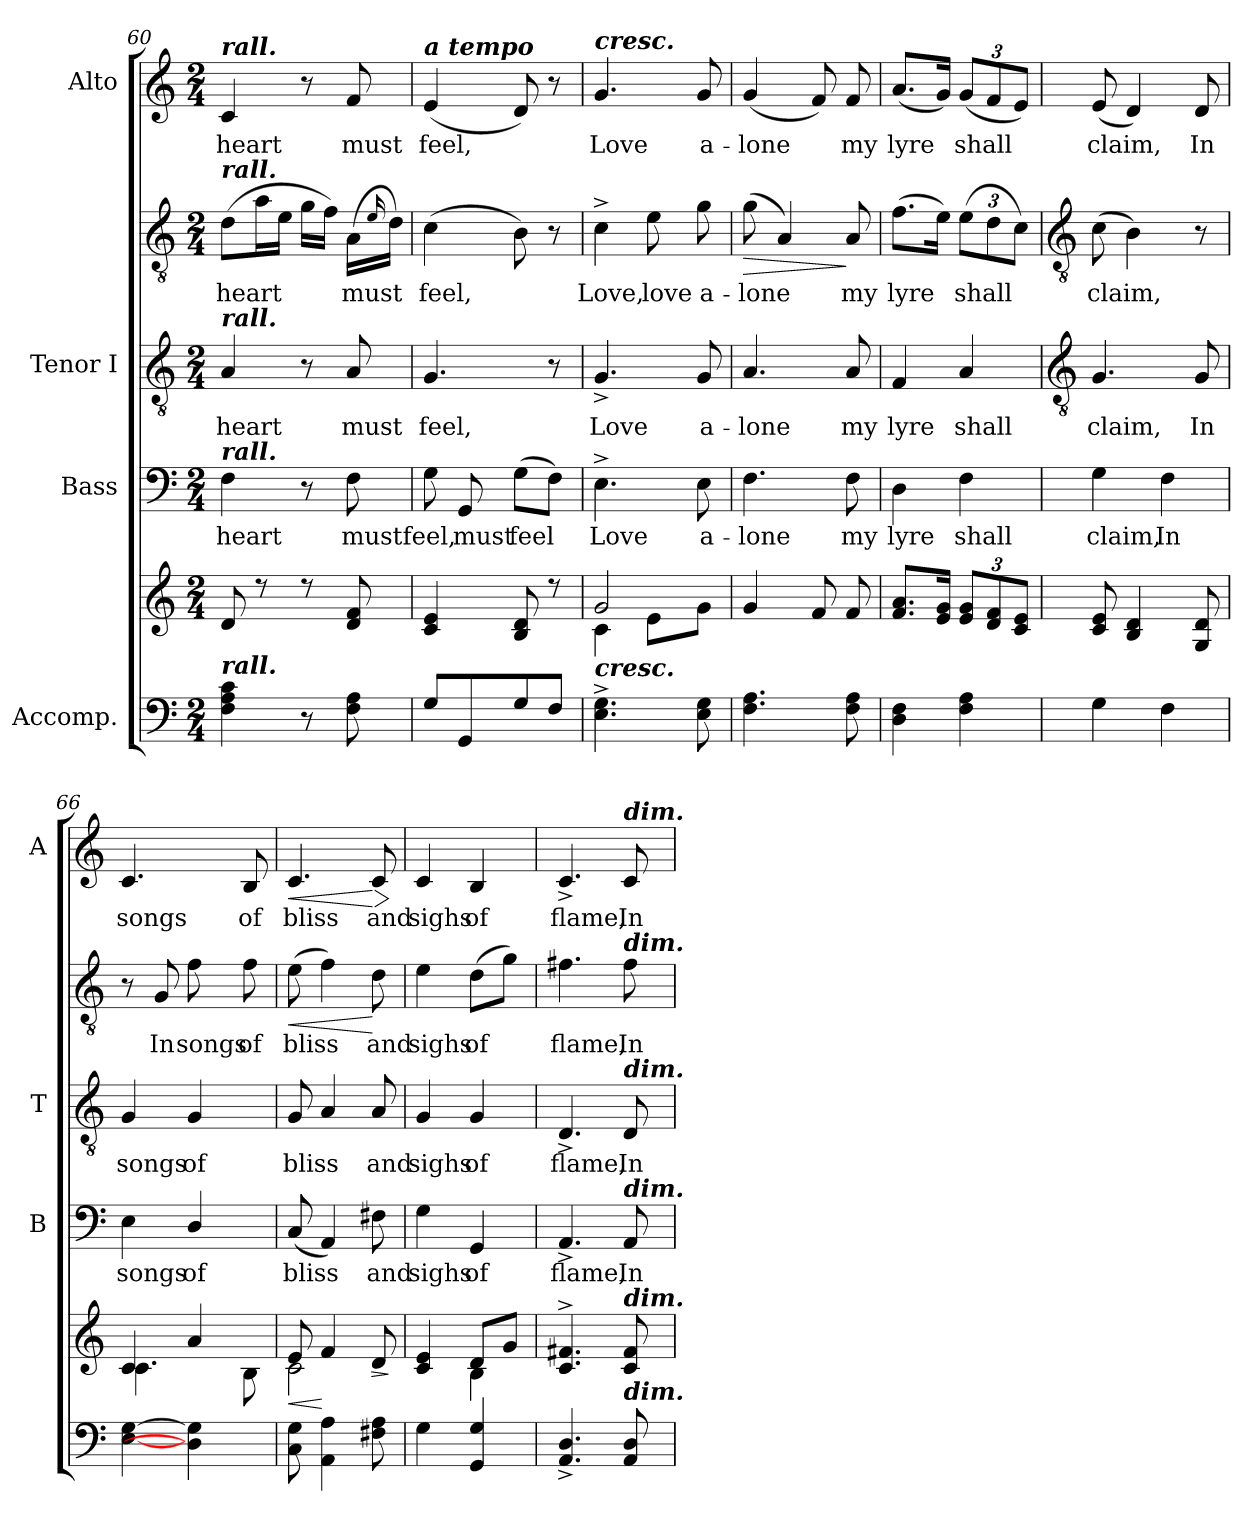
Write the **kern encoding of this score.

**kern	**kern	**dynam	**kern	**text	**kern	**text	**kern	**text	**dynam	**kern	**text	**dynam
*part4	*part4	*part4	*part3	*part3	*part2	*part2	*part2	*part2	*part2	*part1	*part1	*part1
*staff6	*staff5	*staff5/6	*staff4	*staff4	*staff3	*staff3	*staff2	*staff2	*staff2/3	*staff1	*staff1	*staff1
*I"Accomp.	*	*	*I"Bass	*	*I"Tenor I	*	*	*	*	*I"Alto	*	*
*	*	*	*I'B	*	*I'T	*	*	*	*	*I'A	*	*
!!LO:LB:g=z
*clefF4	*clefG2	*	*clefF4	*	*clefGv2	*	*clefGv2	*	*	*clefG2	*	*
*k[]	*k[]	*	*k[]	*	*k[]	*	*k[]	*	*	*k[]	*	*
*C:	*C:	*	*C:	*	*C:	*	*C:	*	*	*C:	*	*
*M2/4	*M2/4	*	*M2/4	*	*M2/4	*	*M2/4	*	*	*M2/4	*	*
=60	=60	=60	=60	=60	=60	=60	=60	=60	=60	=60	=60	=60
*	*^	*	*	*	*	*	*	*	*	*	*	*
!	!	!	!	!	!	!	!	!	!	!	!LO:TX:a:Bi:t=rall.	!	!
!	!	!	!	!	!	!	!	!LO:TX:a:Bi:t=rall.	!	!	!	!	!
!	!	!	!	!	!	!LO:TX:a:Bi:t=rall.	!	!	!	!	!	!	!
!	!	!	!	!LO:TX:a:Bi:t=rall.	!	!	!	!	!	!	!	!	!
!LO:TX:a:Bi:t=rall.	!	!	!	!	!	!	!	!	!	!	!	!	!
!	!	!LO:N:vis=1	!	!	!LO:LY:b	!	!LO:LY:b	!	!LO:LY:b	!	!	!LO:LY:b	!
4F 4A 4c	8d	2ryy	.	4F	heart	4A	heart	(>8dL	heart	.	4c	heart	.
.	8r	.	.	.	.	.	.	16aL	.	.	.	.	.
.	.	.	.	.	.	.	.	16eJJ	.	.	.	.	.
8r	8r	.	.	8r	.	8r	.	16gLL	.	.	8r	.	.
.	.	.	.	.	.	.	.	16fJJ)	.	.	.	.	.
!	!	!	!	!	!LO:LY:b	!	!LO:LY:b	!	!LO:LY:b	!	!	!LO:LY:b	!
8F 8A	8d 8f	.	.	8F	must	8A	must	(<16ALL	must	.	8f	must	.
.	.	.	.	.	.	.	.	16qqe/	.	.	.	.	.
.	.	.	.	.	.	.	.	16dJJ)	.	.	.	.	.
=61	=61	=61	=61	=61	=61	=61	=61	=61	=61	=61	=61	=61	=61
!	!	!	!	!	!	!	!	!	!	!	!LO:TX:a:Bi:t=a tempo	!	!
!	!	!LO:N:vis=1	!	!	!LO:LY:b	!	!LO:LY:b	!	!LO:LY:b	!	!	!LO:LY:b	!
8GL	4c 4e	2ryy	.	8G	feel,	4.G	feel,	(>4c	feel,	.	(<4e	feel,	.
!	!	!	!	!	!LO:LY:b	!	!	!	!	!	!	!	!
8GG	.	.	.	8GG	must	.	.	.	.	.	.	.	.
!	!	!	!	!	!LO:LY:b	!	!	!	!	!	!	!	!
8G	8B 8d	.	.	(>8GL	feel	.	.	8B)	.	.	8d)	.	.
8FJ	8r	.	.	8FJ)	.	8r	.	8r	.	.	8r	.	.
=62	=62	=62	=62	=62	=62	=62	=62	=62	=62	=62	=62	=62	=62
!	!	!	!	!	!	!	!	!	!	!	!LO:TX:a:Bi:t=cresc.	!	!
!	!LO:TX:b:Bi:t=cresc.	!	!	!	!	!	!	!	!	!	!	!	!
!	!	!	!	!	!LO:LY:b	!	!LO:LY:b	!	!LO:LY:b	!	!	!LO:LY:b	!
4.E^ 4.G^	2g	4c\	.	4.E^	Love	4.G^	-Love	4c^	Love,	.	4.g	Love	.
!	!	!	!	!	!	!	!	!	!LO:LY:b	!	!	!	!
.	.	8e\L	.	.	.	.	.	8e	love	.	.	.	.
!	!	!	!	!	!LO:LY:b	!	!LO:LY:b	!	!LO:LY:b	!	!	!LO:LY:b	!
8E 8G	.	8g\J	.	8E	a-	8G	a-	8g	a-	.	8g	a-	.
=63	=63	=63	=63	=63	=63	=63	=63	=63	=63	=63	=63	=63	=63
!	!	!	!	!	!LO:LY:b	!	!LO:LY:b	!	!LO:LY:b	!LO:HP:b	!	!LO:LY:b	!
4.F 4.A	4g	2ryy	.	4.F	-lone	4.A	lone	(8g	-lone	>	(<4g	-lone	.
.	.	.	.	.	.	.	.	4A)	.	.	.	.	.
.	8f	.	.	.	.	.	.	.	.	.	8f)	.	.
!	!	!	!	!	!LO:LY:b	!	!LO:LY:b	!	!LO:LY:b	!	!	!LO:LY:b	!
8F 8A	8f	.	.	8F	my	8A	my	8A	my	]	8f	my	.
=64	=64	=64	=64	=64	=64	=64	=64	=64	=64	=64	=64	=64	=64
!	!	!	!	!	!LO:LY:b	!	!LO:LY:b	!	!LO:LY:b	!	!	!LO:LY:b	!
4D 4F	8.f 8.aL	2ryy	.	4D	lyre	4F	lyre	(>8.fL	lyre	.	(<8.aL	lyre	.
.	16e 16gJ	.	.	.	.	.	.	16eJ)	.	.	16gJ)	.	.
!	!	!	!	!	!LO:LY:b	!	!LO:LY:b	!	!LO:LY:b	!	!	!LO:LY:b	!
4F 4A	12e 12gL	.	.	4F	shall	4A	shall	(>12eL	shall	.	(<12gL	shall	.
.	12d 12f	.	.	.	.	.	.	12d	.	.	12f	.	.
.	12c 12eJ	.	.	.	.	.	.	12cJ)	.	.	12eJ)	.	.
!!LO:LB:g=z
=65	=65	=65	=65	=65	=65	=65	=65	=65	=65	=65	=65	=65	=65
*	*	*	*	*	*	*clefGv2	*	*clefGv2	*	*	*	*	*
!	!	!	!	!	!LO:LY:b	!	!LO:LY:b	!	!LO:LY:b	!	!	!LO:LY:b	!
4G	8c 8e	2ryy	.	4G	claim,	4.G	claim,	(>8c	claim,	.	(<8e	claim,	.
.	4B 4d	.	.	.	.	.	.	4B)	.	.	4d)	.	.
!	!	!	!	!	!LO:LY:b	!	!	!	!	!	!	!	!
4F	.	.	.	4F	In	.	.	.	.	.	.	.	.
!	!	!	!	!	!	!	!LO:LY:b	!	!	!	!	!LO:LY:b	!
.	8G 8d	.	.	.	.	8G	In	8r	.	.	8d	In	.
=66	=66	=66	=66	=66	=66	=66	=66	=66	=66	=66	=66	=66	=66
!	!	!	!	!	!LO:LY:b	!	!LO:LY:b	!	!	!	!	!LO:LY:b	!
[4E [4G	4c	4.c\	.	4E	songs	4G	songs	8r	.	.	4.c	songs	.
!	!	!	!	!	!	!	!	!	!LO:LY:b	!	!	!	!
.	.	.	.	.	.	.	.	8G	In	.	.	.	.
!	!	!	!	!	!LO:LY:b	!	!LO:LY:b	!	!LO:LY:b	!	!	!	!
4D\] 4G\]	4a	.	.	4D/	of	4G	of	8f	songs	.	.	.	.
!	!	!	!	!	!	!	!	!	!LO:LY:b	!	!	!LO:LY:b	!
.	.	8B\	.	.	.	.	.	8f	of	.	8B	of	.
=67	=67	=67	=67	=67	=67	=67	=67	=67	=67	=67	=67	=67	=67
!	!	!	!LO:HP:b	!	!LO:LY:b	!	!LO:LY:b	!	!LO:LY:b	!LO:HP:b	!	!LO:LY:b	!LO:HP:b
8C 8G	8e	2c\	<	(<8C	bliss	8G	bliss	(>8e	bliss	<	4.c	bliss	<
4AA 4A	4f	.	[	4AA)	.	4A	.	4f)	.	.	.	.	.
!	!	!	!LO:HP:b	!	!LO:LY:b	!	!LO:LY:b	!	!LO:LY:b	!	!	!LO:LY:b	!LO:HP:n=1:b
8F#X 8A	8d	.	>	8F#X	and	8A	and	8d	and	[	8c	and	[ >
*	*v	*v	*	*	*	*	*	*	*	*	*	*	*
.	.	]	.	.	.	.	.	.	.	.	.	]
=68	=68	=68	=68	=68	=68	=68	=68	=68	=68	=68	=68	=68
*	*^	*	*	*	*	*	*	*	*	*	*	*
!	!	!	!	!	!LO:LY:b	!	!LO:LY:b	!	!LO:LY:b	!	!	!LO:LY:b	!
4G	4c 4e	4ryy	.	4G	sighs	4G	sighs	4e	sighs	.	4c	sighs	.
!	!	!	!	!	!LO:LY:b	!	!LO:LY:b	!	!LO:LY:b	!	!	!LO:LY:b	!
4GG 4G	8dL	4B\	.	4GG	of	4G	of	(>8dL	of	.	4B	of	.
.	8gJ	.	.	.	.	.	.	8gJ)	.	.	.	.	.
=69	=69	=69	=69	=69	=69	=69	=69	=69	=69	=69	=69	=69	=69
!	!	!	!	!	!LO:LY:b	!	!LO:LY:b	!	!LO:LY:b	!	!	!LO:LY:b	!
4.AA/^ 4.D/^	4.c^ 4.f#X^	2ryy	.	4.AA^	flame,	4.D^	flame,	4.f#X	flame,	.	4.c^	flame,	.
!	!	!	!	!	!	!	!	!	!	!	!LO:TX:a:Bi:t=dim.	!	!
!	!	!	!	!	!	!	!	!LO:TX:a:Bi:t=dim.	!	!	!	!	!
!	!	!	!	!	!	!LO:TX:a:Bi:t=dim.	!	!	!	!	!	!	!
!	!	!	!	!LO:TX:a:Bi:t=dim.	!	!	!	!	!	!	!	!	!
!	!LO:TX:a:Bi:t=dim.	!	!	!	!	!	!	!	!	!	!	!	!
!LO:TX:a:Bi:t=dim.	!	!	!	!	!	!	!	!	!	!	!	!	!
!	!	!	!	!	!LO:LY:b	!	!LO:LY:b	!	!LO:LY:b	!	!	!LO:LY:b	!
8AA/ 8D/	8c 8f#	.	.	8AA	In	8D	In	8f#	In	.	8c	In	.
*	*v	*v	*	*	*	*	*	*	*	*	*	*	*
=	=	=	=	=	=	=	=	=	=	=	=	=
*-	*-	*-	*-	*-	*-	*-	*-	*-	*-	*-	*-	*-
